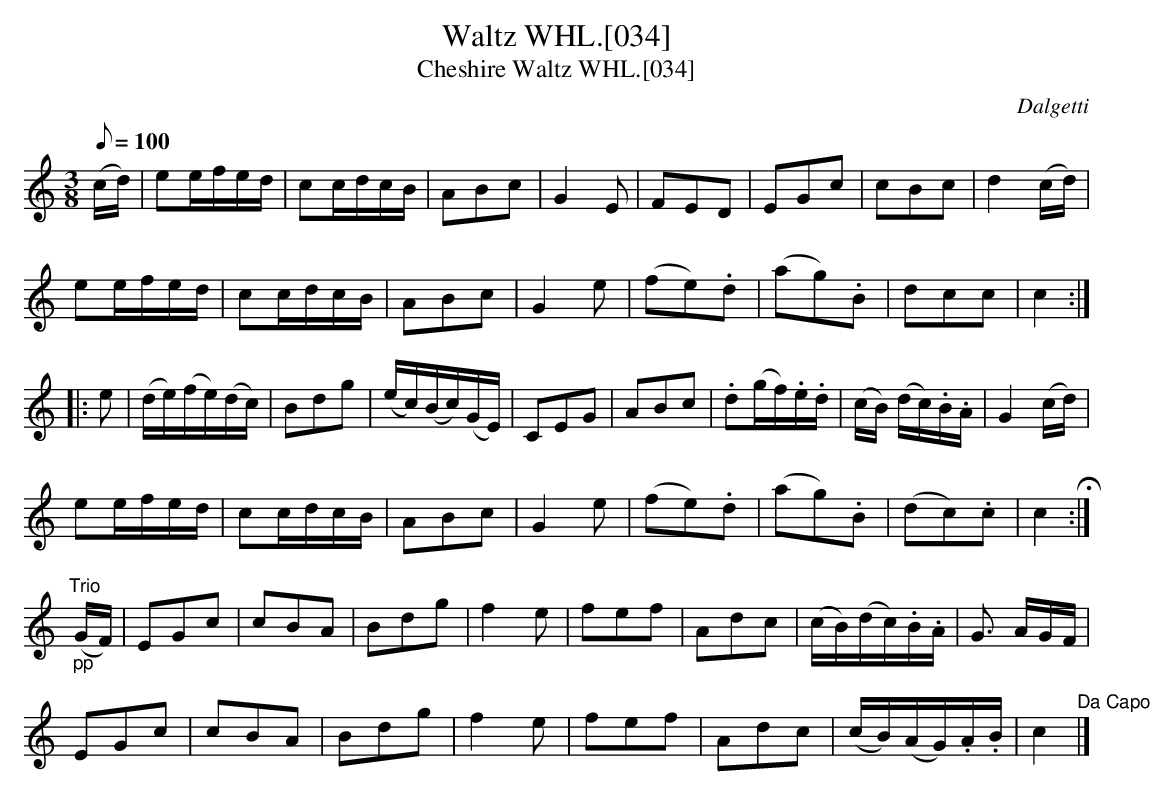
X:1
T:Waltz WHL.[034]
T:Cheshire Waltz WHL.[034]
M:3/8
L:1/8
Q:1/8=100
C:Dalgetti
K:C
(c/d/)|ee/f/e/d/|cc/d/c/B/|ABc|G2E|FED|EGc|cBc|d2(c/d/)|
ee/f/e/d/|cc/d/c/B/|ABc|G2e|(fe).d|(ag).B|dcc|c2:|
|:e|(d/e/)(f/e/)(d/c/)|Bdg|(e/c/)(B/c/)(G/E/)|CEG|\
ABc|.d(g/f/).e/.d/|(c/B/) (d/c/).B/.A/|G2(c/d/)|
ee/f/e/d/|cc/d/c/B/|ABc|G2e|(fe).d|(ag).B|(dc).c|c2H:|
"Trio""_pp"(G/F/)|EGc|cBA|Bdg|f2e|fef|Adc|(c/B/)(d/c/).B/.A/|G3/2 A/G/F/|
EGc|cBA|Bdg|f2e|fef|Adc|(c/B/)(A/G/).A/.B/|c2"^Da Capo"|]
